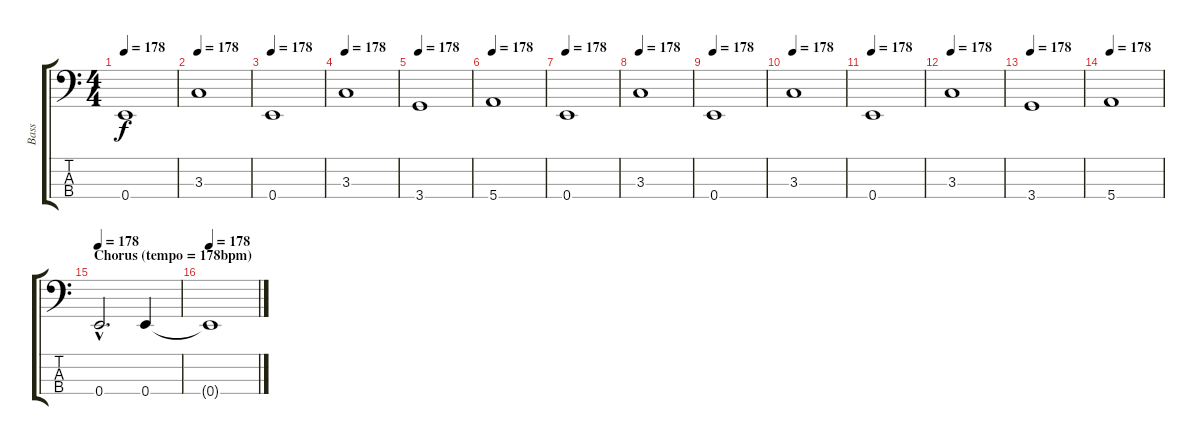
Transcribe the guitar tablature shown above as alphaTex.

\track ("Bass" "Bass") {instrument electricbassfinger}
\staff {score tabs}
\tuning (G2 D2 A1 E1) {hide}
\ts (4 4)
\tempo 178
\clef f4
\ks c
0.4.1{dy f} |
\tempo 178
3.3.1 |
\tempo 178
0.4.1 |
\tempo 178
3.3.1 |
\tempo 178
3.4.1 |
\tempo 178
5.4.1 |
\tempo 178
0.4.1 |
\tempo 178
3.3.1 |
\tempo 178
0.4.1 |
\tempo 178
3.3.1 |
\tempo 178
0.4.1 |
\tempo 178
3.3.1 |
\tempo 178
3.4.1 |
\tempo 178
5.4.1 |
\section ("" "Chorus (tempo = 178bpm)")
\tempo 178
0.4{hac}.2{d} 0.4.4 |
\tempo 178
0.4{t}.1
